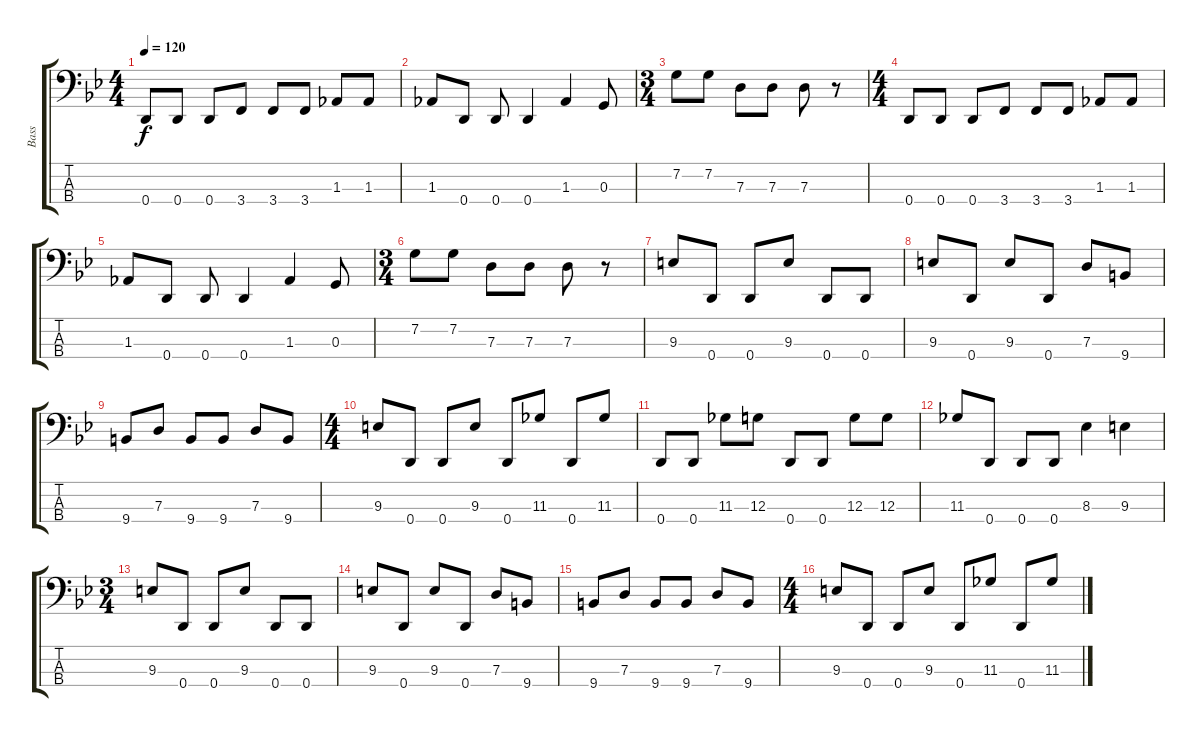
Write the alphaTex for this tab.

\track ("Bass" "Bass") {instrument electricbassfinger}
\staff {score tabs}
\tuning (F2 C2 G1 D1) {hide}
\ts (4 4)
\tempo 120
\clef f4
\ks bb
0.4.8{dy f} 0.4.8 0.4.8 3.4.8 3.4.8 3.4.8 1.3.8 1.3.8 |
1.3.8 0.4.8 0.4.8 0.4.4 1.3.4 0.3.8 |
\ts (3 4)
7.2.8 7.2.8 7.3.8 7.3.8 7.3.8 r.8 |
\ts (4 4)
0.4.8 0.4.8 0.4.8 3.4.8 3.4.8 3.4.8 1.3.8 1.3.8 |
1.3.8 0.4.8 0.4.8 0.4.4 1.3.4 0.3.8 |
\ts (3 4)
7.2.8 7.2.8 7.3.8 7.3.8 7.3.8 r.8 |
9.3.8 0.4.8 0.4.8 9.3.8 0.4.8 0.4.8 |
9.3.8 0.4.8 9.3.8 0.4.8 7.3.8 9.4.8 |
9.4.8 7.3.8 9.4.8 9.4.8 7.3.8 9.4.8 |
\ts (4 4)
9.3.8 0.4.8 0.4.8 9.3.8 0.4.8 11.3.8 0.4.8 11.3.8 |
0.4.8 0.4.8 11.3.8 12.3.8 0.4.8 0.4.8 12.3.8 12.3.8 |
11.3.8 0.4.8 0.4.8 0.4.8 8.3.4 9.3.4 |
\ts (3 4)
9.3.8 0.4.8 0.4.8 9.3.8 0.4.8 0.4.8 |
9.3.8 0.4.8 9.3.8 0.4.8 7.3.8 9.4.8 |
9.4.8 7.3.8 9.4.8 9.4.8 7.3.8 9.4.8 |
\ts (4 4)
9.3.8 0.4.8 0.4.8 9.3.8 0.4.8 11.3.8 0.4.8 11.3.8
